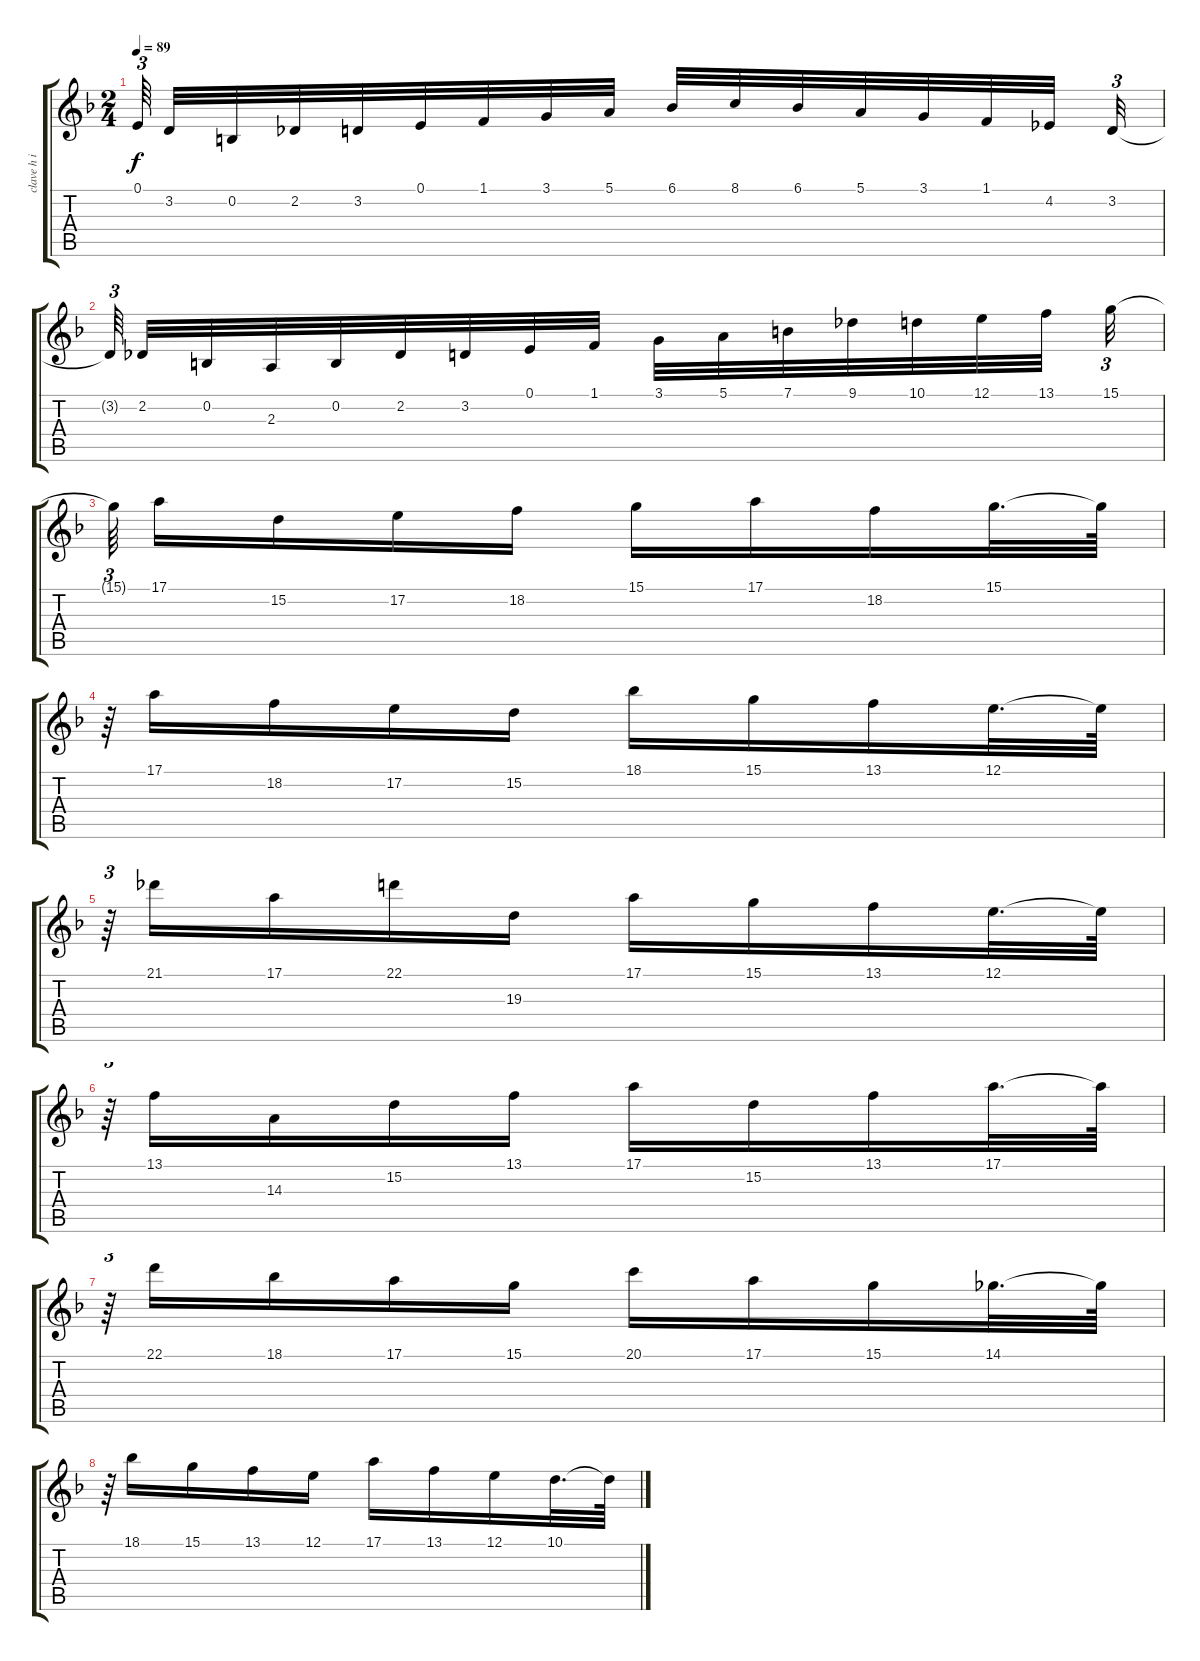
\track ("clave h i" "clave h i") {instrument harpsichord}
\staff {score tabs}
\tuning (E4 B3 G3 D3 A2 E2) {hide}
\ts (2 4)
\tempo 89
\clef g2
\ks dminor
0.1{t}.64{tu (3 2) dy f beam splitsecondary} 3.2.32 0.2.32 2.2.32 3.2.32 0.1.32 1.1.32 3.1.32 5.1.32 6.1.32 8.1.32 6.1.32 5.1.32 3.1.32 1.1.32 4.2.32{beam splitsecondary} 3.2.32{tu (3 2)} |
3.2{t}.64{tu (3 2) beam splitsecondary} 2.2.32 0.2.32 2.3.32 0.2.32 2.2.32 3.2.32 0.1.32 1.1.32 3.1.32 5.1.32 7.1.32 9.1.32 10.1.32 12.1.32 13.1.32{beam splitsecondary} 15.1.32{tu (3 2)} |
15.1{t}.64{tu (3 2) beam splitsecondary} 17.1.16 15.2.16 17.2.16 18.2.16 15.1.16 17.1.16 18.2.16 15.1.32{d} 15.1{t}.64 |
r.64{tu (3 2)} 17.1.16 18.2.16 17.2.16 15.2.16 18.1.16 15.1.16 13.1.16 12.1.32{d} 12.1{t}.64 |
r.64{tu (3 2)} 21.1.16 17.1.16 22.1.16 19.3.16 17.1.16 15.1.16 13.1.16 12.1.32{d} 12.1{t}.64 |
r.64{tu (3 2)} 13.1.16 14.3.16 15.2.16 13.1.16 17.1.16 15.2.16 13.1.16 17.1.32{d} 17.1{t}.64 |
r.64{tu (3 2)} 22.1.16 18.1.16 17.1.16 15.1.16 20.1.16 17.1.16 15.1.16 14.1.32{d} 14.1{t}.64 |
r.64{tu (3 2)} 18.1.16 15.1.16 13.1.16 12.1.16 17.1.16 13.1.16 12.1.16 10.1.32{d} 10.1{t}.64
